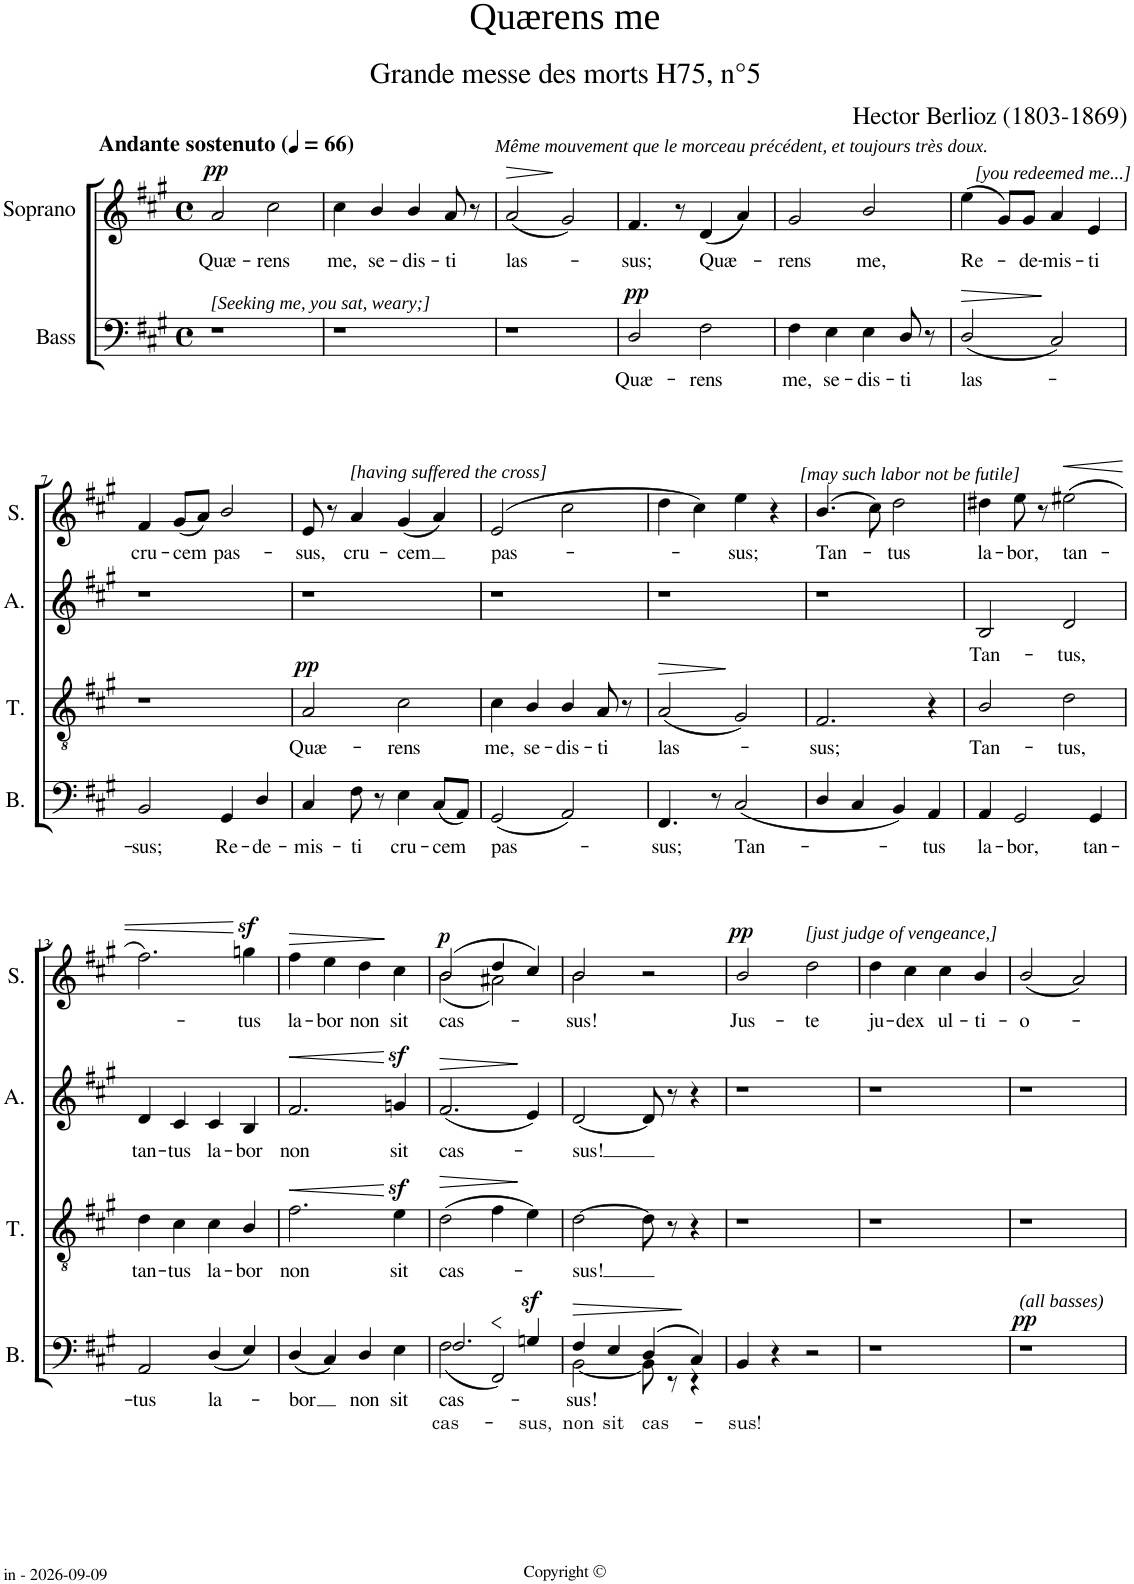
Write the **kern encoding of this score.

**kern	**text	**text	**dynam	**kern	**text	**dynam	**kern	**text	**dynam	**kern	**text	**dynam
*part4	*part4	*part4	*part4	*part3	*part3	*part3	*part2	*part2	*part2	*part1	*part1	*part1
*staff4	*staff4	*staff4	*staff4	*staff3	*staff3	*staff3	*staff2	*staff2	*staff2	*staff1	*staff1	*staff1
*I"Bass	*	*	*	*I"Tenor	*	*	*I"Alto	*	*	*I"Soprano	*	*
*I'B.	*	*	*	*I'T.	*	*	*I'A.	*	*	*I'S.	*	*
*	*	*	*	*stria5	*	*	*stria5	*	*	*	*	*
*clefF4	*	*	*	*clefGv2	*	*	*clefG2	*	*	*clefG2	*	*
*	*	*	*	*Trd7c12	*	*	*	*	*	*	*	*
*k[f#c#g#]	*	*	*	*k[f#c#g#]	*	*	*k[f#c#g#]	*	*	*k[f#c#g#]	*	*
*A:	*	*	*	*A:	*	*	*A:	*	*	*A:	*	*
*M4/4	*	*	*	*M4/4	*	*	*M4/4	*	*	*M4/4	*	*
*met(c)	*	*	*	*met(c)	*	*	*met(c)	*	*	*met(c)	*	*
*MM66	*	*	*	*MM66	*	*	*MM66	*	*	*MM66	*	*
=1	=1	=1	=1	=1	=1	=1	=1	=1	=1	=1	=1	=1
!	!	!	!	!	!	!	!	!	!	!LO:TX:a:i:t=Même mouvement que le morceau précédent, et toujours très doux.	!	!
!	!	!	!	!	!	!	!	!	!	!LO:TX:a:B:t=Andante sostenuto	!	!
!LO:TX:a:i:t=[Seeking me, you sat, weary;]	!	!	!	!	!	!	!	!	!	!	!	!
!	!	!	!	!	!	!	!	!	!	!	!LO:LY:b	!LO:DY:a
1r	.	.	.	1r	.	.	1r	.	.	2a/	Quæ-	pp
!	!	!	!	!	!	!	!	!	!	!	!LO:LY:b	!
.	.	.	.	.	.	.	.	.	.	2cc#\	-rens	.
=2	=2	=2	=2	=2	=2	=2	=2	=2	=2	=2	=2	=2
!	!	!	!	!	!	!	!	!	!	!	!LO:LY:b	!
1r	.	.	.	1r	.	.	1r	.	.	4cc#\	me,	.
!	!	!	!	!	!	!	!	!	!	!	!LO:LY:b	!
.	.	.	.	.	.	.	.	.	.	4b/	se-	.
!	!	!	!	!	!	!	!	!	!	!	!LO:LY:b	!
.	.	.	.	.	.	.	.	.	.	4b/	-dis-	.
!	!	!	!	!	!	!	!	!	!	!	!LO:LY:b	!
.	.	.	.	.	.	.	.	.	.	8a/	-ti	.
.	.	.	.	.	.	.	.	.	.	8r	.	.
=3	=3	=3	=3	=3	=3	=3	=3	=3	=3	=3	=3	=3
!	!	!	!	!	!	!	!	!	!	!	!LO:LY:b	!LO:HP:b
1r	.	.	.	1r	.	.	1r	.	.	(2a/	las-	>
.	.	.	.	.	.	.	.	.	.	2g#/)	.	]
=4	=4	=4	=4	=4	=4	=4	=4	=4	=4	=4	=4	=4
!	!LO:LY:b	!	!LO:DY:a	!	!	!	!	!	!	!	!LO:LY:b	!
2D/	Quæ-	.	pp	1r	.	.	1r	.	.	4.f#/	-sus;	.
.	.	.	.	.	.	.	.	.	.	8r	.	.
!	!LO:LY:b	!	!	!	!	!	!	!	!	!	!LO:LY:b	!
2F#\	-rens	.	.	.	.	.	.	.	.	(4d/	Quæ-	.
.	.	.	.	.	.	.	.	.	.	4a/)	.	.
=5	=5	=5	=5	=5	=5	=5	=5	=5	=5	=5	=5	=5
!	!LO:LY:b	!	!	!	!	!	!	!	!	!	!LO:LY:b	!
4F#\	me,	.	.	1r	.	.	1r	.	.	2g#/	-rens	.
!	!LO:LY:b	!	!	!	!	!	!	!	!	!	!	!
4E\	se-	.	.	.	.	.	.	.	.	.	.	.
!	!LO:LY:b	!	!	!	!	!	!	!	!	!	!LO:LY:b	!
4E\	-dis-	.	.	.	.	.	.	.	.	2b/	me,	.
!	!LO:LY:b	!	!	!	!	!	!	!	!	!	!	!
8D/	-ti	.	.	.	.	.	.	.	.	.	.	.
8r	.	.	.	.	.	.	.	.	.	.	.	.
=6	=6	=6	=6	=6	=6	=6	=6	=6	=6	=6	=6	=6
!	!	!	!	!	!	!	!	!	!	!LO:TX:a:i:t=[you redeemed me...]	!	!
!	!LO:LY:b	!	!LO:HP:b	!	!	!	!	!	!	!	!LO:LY:b	!
(2D/	las-	.	>	1r	.	.	1r	.	.	(4ee\	Re-	.
.	.	.	.	.	.	.	.	.	.	8g#/L)	.	.
!	!	!	!	!	!	!	!	!	!	!	!LO:LY:b	!
.	.	.	.	.	.	.	.	.	.	8g#/J	-de-	.
!	!	!	!	!	!	!	!	!	!	!	!LO:LY:b	!
2C#/)	.	.	]	.	.	.	.	.	.	4a/	-mis-	.
!	!	!	!	!	!	!	!	!	!	!	!LO:LY:b	!
.	.	.	.	.	.	.	.	.	.	4e/	-ti	.
!!LO:LB:g=z
=7	=7	=7	=7	=7	=7	=7	=7	=7	=7	=7	=7	=7
!	!LO:LY:b	!	!	!	!	!	!	!	!	!	!LO:LY:b	!
2BB/	-sus;	.	.	1r	.	.	1r	.	.	4f#/	cru-	.
!	!	!	!	!	!	!	!	!	!	!	!LO:LY:b	!
.	.	.	.	.	.	.	.	.	.	(8g#/L	-cem	.
.	.	.	.	.	.	.	.	.	.	8a/J)	.	.
!	!LO:LY:b	!	!	!	!	!	!	!	!	!	!LO:LY:b	!
4GG#/	Re-	.	.	.	.	.	.	.	.	2b/	pas-	.
!	!LO:LY:b	!	!	!	!	!	!	!	!	!	!	!
4D/	-de-	.	.	.	.	.	.	.	.	.	.	.
=8	=8	=8	=8	=8	=8	=8	=8	=8	=8	=8	=8	=8
!	!LO:LY:b	!	!	!	!LO:LY:b	!LO:DY:a	!	!	!	!	!LO:LY:b	!
4C#/	-mis-	.	.	2A/	Quæ-	pp	1r	.	.	8e/	-sus,	.
.	.	.	.	.	.	.	.	.	.	8r	.	.
!	!	!	!	!	!	!	!	!	!	!LO:TX:a:i:t=[having suffered the cross]	!	!
!	!LO:LY:b	!	!	!	!	!	!	!	!	!	!LO:LY:b	!
8F#\	-ti	.	.	.	.	.	.	.	.	4a/	cru-	.
8r	.	.	.	.	.	.	.	.	.	.	.	.
!	!LO:LY:b	!	!	!	!LO:LY:b	!	!	!	!	!	!LO:LY:b	!
4E\	cru-	.	.	2c#\	-rens	.	.	.	.	(4g#/	-cem	.
!	!LO:LY:b	!	!	!	!	!	!	!	!	!	!	!
(8C#/L	-cem	.	.	.	.	.	.	.	.	4a/)	.	.
8AA/J)	.	.	.	.	.	.	.	.	.	.	.	.
=9	=9	=9	=9	=9	=9	=9	=9	=9	=9	=9	=9	=9
!	!LO:LY:b	!	!	!	!LO:LY:b	!	!	!	!	!	!LO:LY:b	!
(2GG#/	pas-	.	.	4c#\	me,	.	1r	.	.	(2e/	pas-	.
!	!	!	!	!	!LO:LY:b	!	!	!	!	!	!	!
.	.	.	.	4B/	se-	.	.	.	.	.	.	.
!	!	!	!	!	!LO:LY:b	!	!	!	!	!	!	!
2AA/)	.	.	.	4B/	-dis-	.	.	.	.	2cc#\	.	.
!	!	!	!	!	!LO:LY:b	!	!	!	!	!	!	!
.	.	.	.	8A/	-ti	.	.	.	.	.	.	.
.	.	.	.	8r	.	.	.	.	.	.	.	.
=10	=10	=10	=10	=10	=10	=10	=10	=10	=10	=10	=10	=10
!	!LO:LY:b	!	!	!	!LO:LY:b	!LO:HP:b	!	!	!	!	!	!
4.FF#/	-sus;	.	.	(2A/	las-	>	1r	.	.	4dd\	.	.
.	.	.	.	.	.	.	.	.	.	4cc#\)	.	.
8r	.	.	.	.	.	.	.	.	.	.	.	.
!	!LO:LY:b	!	!	!	!	!	!	!	!	!	!LO:LY:b	!
(2C#/	Tan-	.	.	2G#/)	.	]	.	.	.	4ee\	-sus;	.
.	.	.	.	.	.	.	.	.	.	4r	.	.
=11	=11	=11	=11	=11	=11	=11	=11	=11	=11	=11	=11	=11
!	!	!	!	!	!LO:LY:b	!	!	!	!	!	!LO:LY:b	!
4D/	.	.	.	2.F#/	-sus;	.	1r	.	.	(4.b/	Tan-	.
4C#/	.	.	.	.	.	.	.	.	.	.	.	.
.	.	.	.	.	.	.	.	.	.	8cc#\)	.	.
!	!	!	!	!	!	!	!	!	!	!	!LO:LY:b	!
4BB/)	.	.	.	.	.	.	.	.	.	2dd\	-tus	.
!	!LO:LY:b	!	!	!	!	!	!	!	!	!	!	!
4AA/	-tus	.	.	4r	.	.	.	.	.	.	.	.
=12	=12	=12	=12	=12	=12	=12	=12	=12	=12	=12	=12	=12
!	!LO:LY:b	!	!	!	!LO:LY:b	!	!	!LO:LY:b	!	!	!LO:LY:b	!
4AA/	la-	.	.	2B/	Tan-	.	2B/	Tan-	.	4dd#X\	la-	.
!	!LO:LY:b	!	!	!	!	!	!	!	!	!	!LO:LY:b	!
2GG#/	-bor,	.	.	.	.	.	.	.	.	8ee\	-bor,	.
.	.	.	.	.	.	.	.	.	.	8r	.	.
!	!	!	!	!	!	!	!	!	!	!LO:TX:a:i:t=[may such labor not be futile]	!	!
!	!	!	!	!	!LO:LY:b	!	!	!LO:LY:b	!	!	!LO:LY:b	!LO:HP:b
.	.	.	.	2d\	-tus,	.	2d/	-tus,	.	(2ee#X\	tan-	<
!	!LO:LY:b	!	!	!	!	!	!	!	!	!	!	!
4GG#/	tan-	.	.	.	.	.	.	.	.	.	.	.
!!LO:LB:g=z
=13	=13	=13	=13	=13	=13	=13	=13	=13	=13	=13	=13	=13
!	!LO:LY:b	!	!	!	!LO:LY:b	!	!	!LO:LY:b	!	!	!	!
2AA/	-tus	.	.	4d\	tan-	.	4d/	tan-	.	2.ff#\)	.	.
!	!	!	!	!	!LO:LY:b	!	!	!LO:LY:b	!	!	!	!
.	.	.	.	4c#\	-tus	.	4c#/	-tus	.	.	.	.
!	!LO:LY:b	!	!	!	!LO:LY:b	!	!	!LO:LY:b	!	!	!	!
(4D/	la-	.	.	4c#\	la-	.	4c#/	la-	.	.	.	.
!	!	!	!	!	!LO:LY:b	!	!	!LO:LY:b	!	!	!LO:LY:b	!
4E/)	.	.	.	4B/	-bor	.	4B/	-bor	.	4ggnz>\	-tus	[
=14	=14	=14	=14	=14	=14	=14	=14	=14	=14	=14	=14	=14
!	!LO:LY:b	!	!	!	!LO:LY:b	!LO:HP:b	!	!LO:LY:b	!LO:HP:b	!	!LO:LY:b	!LO:HP:b
(4D/	-bor	.	.	2.f#\	non	<	2.f#/	non	<	4ff#\	la-	>
!	!	!	!	!	!	!	!	!	!	!	!LO:LY:b	!
4C#/)	.	.	.	.	.	.	.	.	.	4ee\	-bor	.
!	!LO:LY:b	!	!	!	!	!	!	!	!	!	!LO:LY:b	!
4D/	non	.	.	.	.	.	.	.	.	4dd\	non	.
!	!LO:LY:b	!	!	!	!LO:LY:b	!	!	!LO:LY:b	!	!	!LO:LY:b	!
4E\	sit	.	.	4ez>\	sit	[	4gnz>/	sit	[	4cc#\	sit	]
=15	=15	=15	=15	=15	=15	=15	=15	=15	=15	=15	=15	=15
!	!LO:LY:b	!LO:LY:b	!	!	!LO:LY:b	!LO:HP:b	!	!LO:LY:b	!LO:HP:b	!	!LO:LY:b	!LO:DY:a
*^	*	*	*	*	*	*	*	*	*	*^	*	*
2.F#/	(2F#\	cas-	cas-	.	(2d\	cas-	>	(2.f#/	cas-	>	(2b/	(2b\	cas-	p
!	!	!	!	!LO:HP:b	!	!	!	!	!	!	!	!	!	!
.	2FF#/)	.	.	<	4f#\	.	.	.	.	.	4dd/	2a#X\)	.	.
!	!	!	!LO:LY:b	!LO:DY:a	!	!	!	!	!	!	!	!	!	!
4Gn/	.	.	-sus,	sf	4e\)	.	]	4e/)	.	]	4cc#/)	.	.	.
=16	=16	=16	=16	=16	=16	=16	=16	=16	=16	=16	=16	=16	=16	=16
!	!	!LO:LY:b	!LO:LY:b	!	!	!LO:LY:b	!	!	!LO:LY:b	!	!	!	!LO:LY:b	!
4F#/	[2BB\	-sus!	non	.	[2d\	-sus!	.	[2d/	-sus!	.	2b/	2b\	-sus!	.
!	!	!	!LO:LY:b	!	!	!	!	!	!	!	!	!	!	!
4E/	.	.	sit	.	.	.	.	.	.	.	.	.	.	.
!	!	!	!LO:LY:b	!	!	!	!	!	!	!	!	!	!	!
(4D/	8BB\]	.	cas-	.	8d\]	.	.	8d/]	.	.	2r	2ryy	.	.
.	8r	.	.	.	8r	.	.	8r	.	.	.	.	.	.
4C#/)	4r	.	.	[	4r	.	.	4r	.	.	.	.	.	.
*	*	*	*	*	*	*	*	*	*	*	*v	*v	*	*
=17	=17	=17	=17	=17	=17	=17	=17	=17	=17	=17	=17	=17	=17
!	!	!	!LO:LY:b	!	!	!	!	!	!	!	!	!LO:LY:b	!LO:DY:a
*v	*v	*	*	*	*	*	*	*	*	*	*	*	*
4BB/	.	-sus!	.	1r	.	.	1r	.	.	2b/	Jus-	pp
4r	.	.	.	.	.	.	.	.	.	.	.	.
!	!	!	!	!	!	!	!	!	!	!LO:TX:a:i:t=[just judge of vengeance,]	!	!
!	!	!	!	!	!	!	!	!	!	!	!LO:LY:b	!
2r	.	.	.	.	.	.	.	.	.	2dd\	-te	.
=18	=18	=18	=18	=18	=18	=18	=18	=18	=18	=18	=18	=18
!	!	!	!	!	!	!	!	!	!	!	!LO:LY:b	!
1r	.	.	.	1r	.	.	1r	.	.	4dd\	ju-	.
!	!	!	!	!	!	!	!	!	!	!	!LO:LY:b	!
.	.	.	.	.	.	.	.	.	.	4cc#\	-dex	.
!	!	!	!	!	!	!	!	!	!	!	!LO:LY:b	!
.	.	.	.	.	.	.	.	.	.	4cc#\	ul-	.
!	!	!	!	!	!	!	!	!	!	!	!LO:LY:b	!
.	.	.	.	.	.	.	.	.	.	4b/	-ti-	.
=19	=19	=19	=19	=19	=19	=19	=19	=19	=19	=19	=19	=19
!LO:TX:a:i:t=(all basses)	!	!	!	!	!	!	!	!	!	!	!	!
!	!	!	!LO:DY:a	!	!	!	!	!	!	!	!LO:LY:b	!
1r	.	.	pp	1r	.	.	1r	.	.	(2b/	-o-	.
.	.	.	.	.	.	.	.	.	.	2a/)	.	.
=	=	=	=	=	=	=	=	=	=	=	=	=
*-	*-	*-	*-	*-	*-	*-	*-	*-	*-	*-	*-	*-
